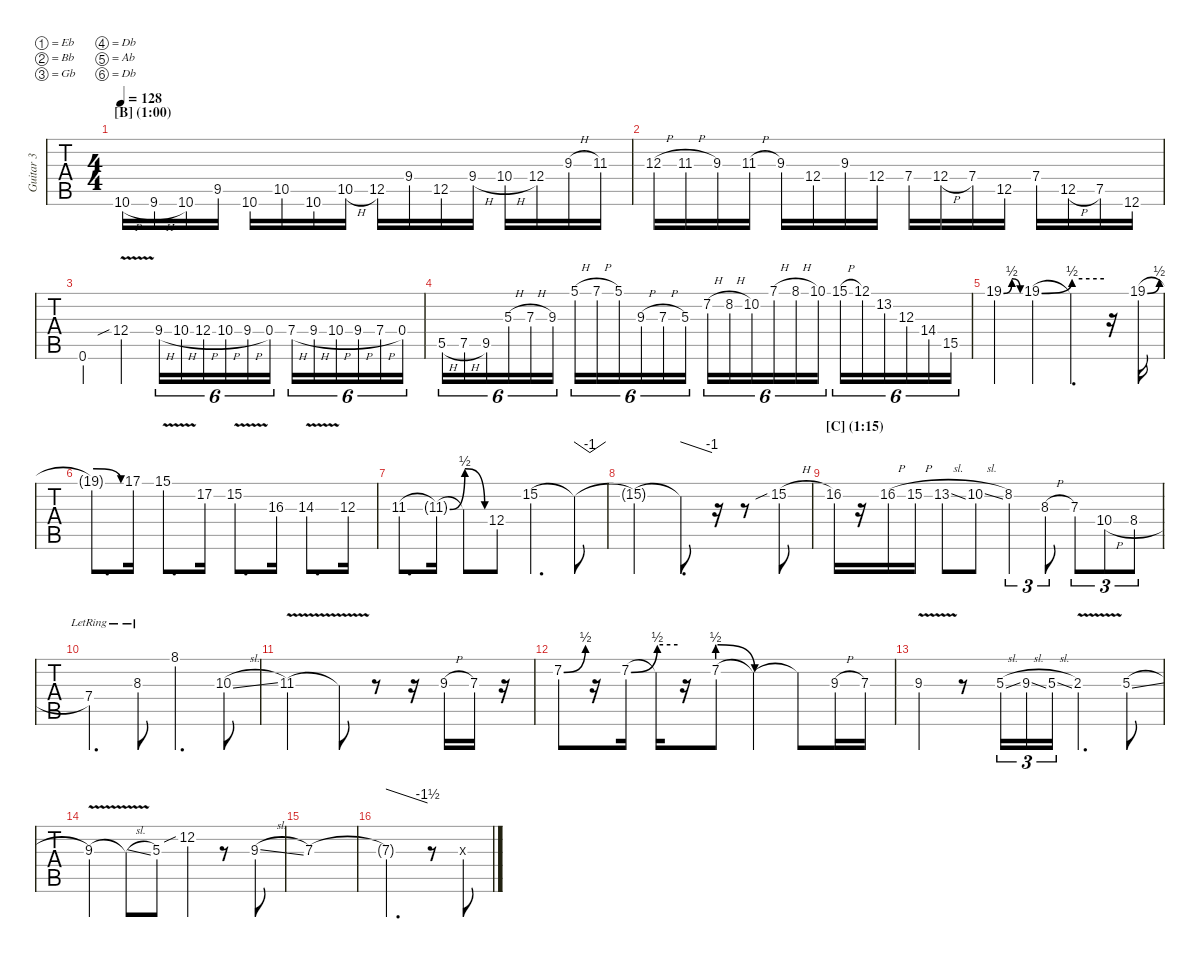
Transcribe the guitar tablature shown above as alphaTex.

\defaultSystemsLayout 4
\hideDynamics
\bracketExtendMode nobrackets
\multiTrackTrackNamePolicy allsystems
\firstSystemTrackNameMode fullname
\otherSystemsTrackNameMode fullname
\otherSystemsTrackNameOrientation horizontal
\track ("Guitar 3" "Guitar 3") {instrument overdrivenguitar}
\staff {tabs}
\tuning (Eb4 Bb3 Gb3 Db3 Ab2 Db2)
\ts (4 4)
\section ("B" "(1:00)")
\scale
1.02156
\tempo 128
\accidentals auto
\clef g2
\ottava regular
\simile none
\ks aminor
10.6{h acc #}.16{dy mf} 9.6{h acc x}.16 10.6{acc #}.16 9.5{acc #}.16 10.6{acc #}.16 10.5{acc x}.16 10.6{acc #}.16 10.5{h acc x}.16 12.5{acc x}.16 9.4{acc x}.16 12.5{acc x}.16 9.4{h acc x}.16 10.4{h acc #}.16 12.4{acc x}.16 9.3{h acc x}.16 11.3{acc #}.16 |
\scale
0.97844 12.3{h acc x}.16 11.3{h acc #}.16 9.3{acc x}.16 11.3{h acc #}.16 9.3{acc x}.16 12.4{acc x}.16 9.3{acc x}.16 12.4{acc x}.16 7.4{acc x}.16 12.4{h acc x}.16 7.4{acc x}.16 12.5{acc x}.16 7.4{acc x}.16 12.5{h acc x}.16 7.5{acc x}.16 12.6{acc x}.16 |
0.6{acc x}.4 12.4{v sib acc x}.4 9.4{h acc x}.16{tu (6 4)} 10.4{h acc #}.16{tu (6 4)} 12.4{h acc x}.16{tu (6 4)} 10.4{h acc #}.16{tu (6 4)} 9.4{h acc x}.16{tu (6 4)} 0.4{acc x}.16{tu (6 4)} 7.4{h acc x}.16{tu (6 4)} 9.4{h acc x}.16{tu (6 4)} 10.4{h acc #}.16{tu (6 4)} 9.4{h acc x}.16{tu (6 4)} 7.4{h acc x}.16{tu (6 4)} 0.4{acc x}.16{tu (6 4)} |
5.5{h acc x}.16{tu (6 4)} 7.5{h acc x}.16{tu (6 4)} 9.5{acc #}.16{tu (6 4)} 5.3{h acc #}.16{tu (6 4)} 7.3{h acc x}.16{tu (6 4)} 9.3{acc x}.16{tu (6 4)} 5.1{h acc x}.16{tu (6 4)} 7.1{h acc x}.16{tu (6 4)} 5.1{acc x}.16{tu (6 4)} 9.3{h acc x}.16{tu (6 4)} 7.3{h acc x}.16{tu (6 4)} 5.3{acc #}.16{tu (6 4)} 7.2{h acc #}.16{tu (6 4)} 8.2{h acc x}.16{tu (6 4)} 10.2{acc x}.16{tu (6 4)} 7.1{h acc x}.16{tu (6 4)} 8.1{h acc #}.16{tu (6 4)} 10.1{acc x}.16{tu (6 4)} 15.1{h acc x}.16{tu (6 4)} 12.1{acc x}.16{tu (6 4)} 13.2{acc #}.16{tu (6 4)} 12.3{acc x}.16{tu (6 4)} 14.4{acc x}.16{tu (6 4)} 15.5{acc #}.16{tu (6 4)} |
\scale
1.01865 19.1{be (bendrelease 0 0 10.2 2 20.4 2 30 0) acc x}.4 19.1{be (bend 13.2 0 27 2) acc x}.4 19.1{be (hold 0 2 60 2) t}.4{d} r.16 19.1{be (bend 0 0 12 2) acc x}.16 |
\scale
0.981354 19.1{be (release 0 2 15 0) t}.8{d} 17.1{acc x}.16 15.1{v acc x}.8{d} 17.2{acc x}.16 15.2{v acc x}.8{d} 16.3{acc x}.16 14.3{v acc x}.8{d} 12.3{acc x}.16 |
\scale
1.01965 11.3{acc #}.8{d} 11.3{be (bend 0 0 15 2) t acc #}.16 11.3{be (release 0 2 15 0) t}.8 12.4{acc x}.8 15.2{acc x}.4{d} 15.2{t acc x}.8{tbe (dip default 0 0 15 -4 30 0)} |
\scale
0.980346 15.2{t acc x}.2 15.2{t acc x}.8{d tbe (dive default 0.6 0 59.4 -4)} r.16 r.8 15.2{sib h acc x}.8 |
\section ("C" "(1:15)")
\scale
1.00461 16.2{acc #}.16 r.16 16.2{h acc #}.16 15.2{h acc x}.16 13.2{sl acc #}.8 10.2{sl acc x}.8 8.2{acc x}.4{tu (3 2)} 8.3{h acc #}.8{tu (3 2)} 7.3{acc x}.8{tu (3 2)} 10.4{h acc #}.8{tu (3 2)} 8.4{h acc #}.8{tu (3 2)} |
\scale
0.999465 7.4{lr acc x}.4{d} 8.3{lr acc #}.8 8.1{acc #}.4{d} 10.3{sl acc #}.8 |
\scale
0.995921 11.3{v acc #}.2 11.3{v t acc #}.8 r.8 r.16 9.3{h acc x}.16 7.3{acc x}.16 r.16 |
\scale
1.00529 7.2{be (bend 13.799999999999999 0 30 2) acc #}.8 r.16 7.2{be (bend 30 0 60 2) acc #}.16 7.2{be (hold 0 2 60 2) t}.16 r.16 7.2{be (prebendrelease 0 2 16.8 0)}.8 7.2{be (hold 0 0 60 0) t acc #}.4 7.2{be (hold 0 0 16.8 0) t acc #}.8 9.3{h acc x}.16 7.3{acc x}.16 |
\scale
1.00096 9.3{v acc x}.4 r.8 5.3{sl acc #}.16{tu (3 2)} 9.3{sl acc x}.16{tu (3 2)} 5.3{sl acc #}.16{tu (3 2)} 2.3{v acc x}.4{d} 5.3{sl acc #}.8 |
\scale
0.993748 9.3{v acc x}.4 9.3{v sl t acc x}.8 5.3{st acc #}.8 12.2{sib acc x}.4 r.8 9.3{sl acc x}.8 |
\scale
1.02218 7.3{acc x}.1 |
\scale
0.977821 7.3{t acc x}.2{d tbe (dive default 0 0 59.4 -6)} r.8 0.3{ss x acc x}.8
